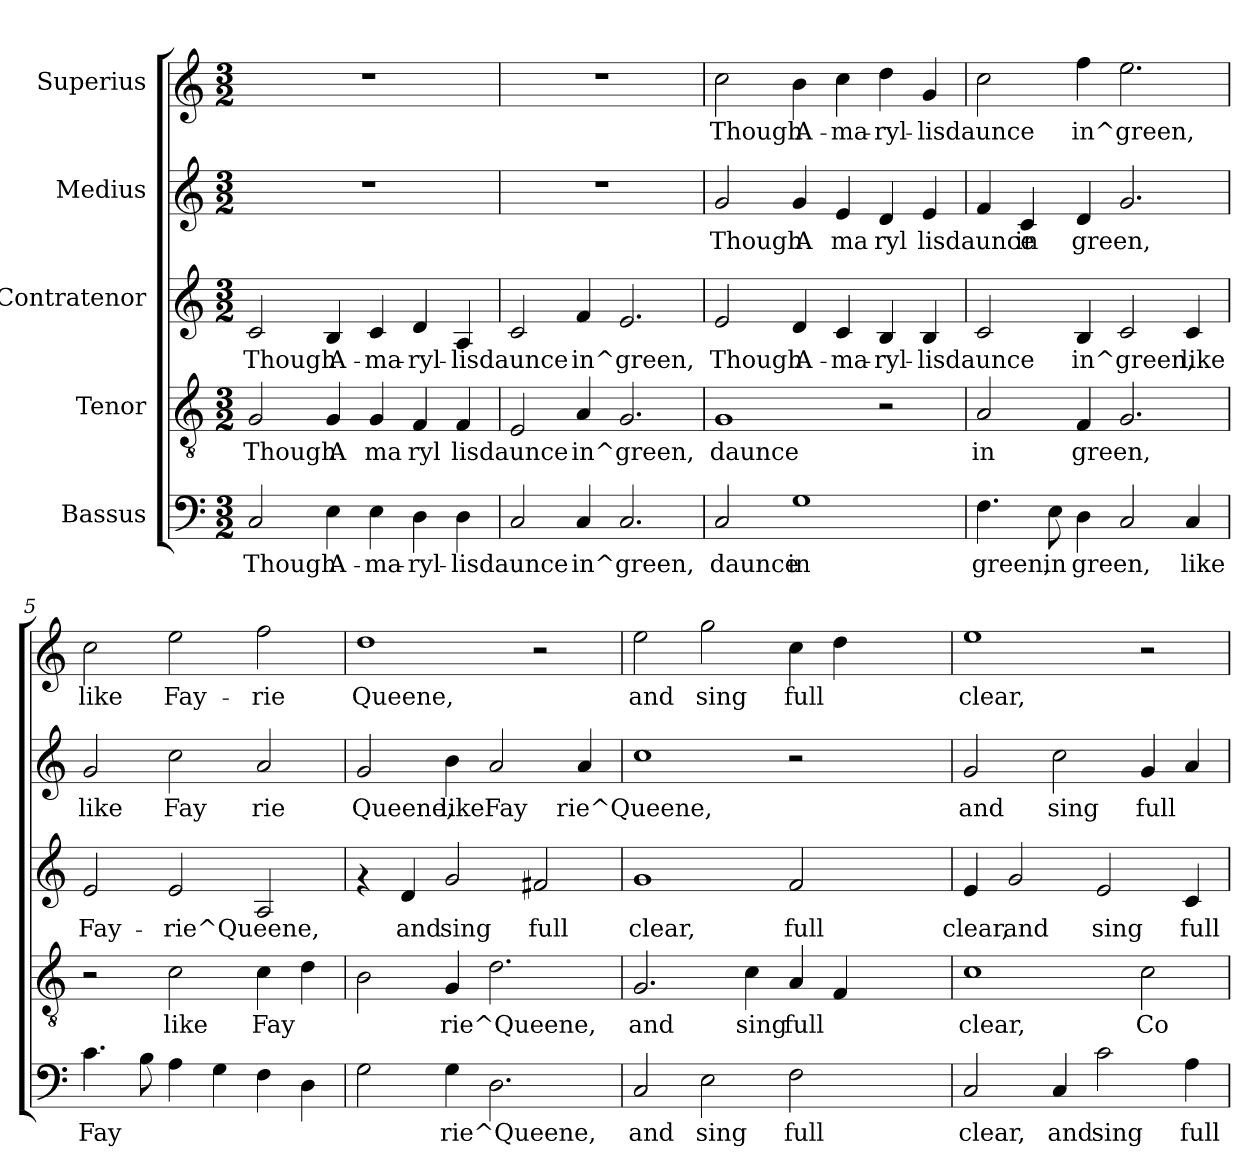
**kern	**text	**kern	**text	**kern	**text	**kern	**text	**kern	**text
*part5	*part5	*part4	*part4	*part3	*part3	*part2	*part2	*part1	*part1
*staff5	*staff5	*staff4	*staff4	*staff3	*staff3	*staff2	*staff2	*staff1	*staff1
*I"Bassus	*	*I"Tenor	*	*I"Contratenor	*	*I"Medius	*	*I"Superius	*
!!LO:PB:g=z
*stria5	*	*stria5	*	*stria5	*	*stria5	*	*stria5	*
*clefF4	*	*clefGv2	*	*clefG2	*	*clefG2	*	*clefG2	*
*M3/2	*	*M3/2	*	*M3/2	*	*M3/2	*	*M3/2	*
=1	=1	=1	=1	=1	=1	=1	=1	=1	=1
!	!LO:LY:b:cj	!	!LO:LY:b:cj	!	!LO:LY:b:cj	!	!	!	!
2C/	Though	2G/	Though	2c/	Though	1.r	.	1.r	.
!	!LO:LY:b:cj	!	!LO:LY:b:cj	!	!LO:LY:b:cj	!	!	!	!
4E\	A-	4G/	A	4B/	A-	.	.	.	.
!	!LO:LY:b:cj	!	!LO:LY:b:cj	!	!LO:LY:b:cj	!	!	!	!
4E\	-ma-	4G/	ma	4c/	-ma-	.	.	.	.
!	!LO:LY:b:cj	!	!LO:LY:b:cj	!	!LO:LY:b:cj	!	!	!	!
4D\	-ryl-	4F/	ryl	4d/	-ryl-	.	.	.	.
!	!LO:LY:b:cj	!	!LO:LY:b:cj	!	!LO:LY:b:cj	!	!	!	!
4D\	-lisdaunce	4F/	lisdaunce	4A/	-lisdaunce	.	.	.	.
=2	=2	=2	=2	=2	=2	=2	=2	=2	=2
!	!LO:LY:b:cj	!	!LO:LY:b:cj	!	!LO:LY:b:cj	!	!	!	!
2C/	.	2E/	.	2c/	.	1.r	.	1.r	.
!	!LO:LY:b:cj	!	!LO:LY:b:cj	!	!LO:LY:b:cj	!	!	!	!
4C/	in^green,	4A/	in^green,	4f/	in^green,	.	.	.	.
!	!LO:LY:b:cj	!	!LO:LY:b:cj	!	!LO:LY:b:cj	!	!	!	!
2.C/	.	2.G/	.	2.e/	.	.	.	.	.
=3	=3	=3	=3	=3	=3	=3	=3	=3	=3
!	!LO:LY:b:cj	!	!LO:LY:b:cj	!	!LO:LY:b:cj	!	!LO:LY:b:cj	!	!LO:LY:b:cj
2C/	daunce	1G	daunce	2e/	Though	2g/	Though	2cc\	Though
!	!LO:LY:b:cj	!	!	!	!LO:LY:b:cj	!	!LO:LY:b:cj	!	!LO:LY:b:cj
1G	in	.	.	4d/	A-	4g/	A	4b\	A-
!	!	!	!	!	!LO:LY:b:cj	!	!LO:LY:b:cj	!	!LO:LY:b:cj
.	.	.	.	4c/	-ma-	4e/	ma	4cc\	-ma-
!	!	!	!	!	!LO:LY:b:cj	!	!LO:LY:b:cj	!	!LO:LY:b:cj
.	.	2r	.	4B/	-ryl-	4d/	ryl	4dd\	-ryl-
!	!	!	!	!	!LO:LY:b:cj	!	!LO:LY:b:cj	!	!LO:LY:b:cj
.	.	.	.	4B/	-lisdaunce	4e/	lisdaunce	4g/	-lisdaunce
=4	=4	=4	=4	=4	=4	=4	=4	=4	=4
!	!LO:LY:b:cj	!	!LO:LY:b:cj	!	!LO:LY:b:cj	!	!LO:LY:b:cj	!	!LO:LY:b:cj
4.F\	green,	2A/	in	2c/	.	4f/	.	2cc\	.
!	!	!	!	!	!	!	!LO:LY:b:cj	!	!
.	.	.	.	.	.	4c/	in	.	.
!	!LO:LY:b:cj	!	!	!	!	!	!	!	!
8E\	in	.	.	.	.	.	.	.	.
!	!LO:LY:b:cj	!	!LO:LY:b:cj	!	!LO:LY:b:cj	!	!LO:LY:b:cj	!	!LO:LY:b:cj
4D\	green,	4F/	green,	4B/	in^green,	4d/	green,	4ff\	in^green,
!	!LO:LY:b:cj	!	!LO:LY:b:cj	!	!LO:LY:b:cj	!	!LO:LY:b:cj	!	!LO:LY:b:cj
2C/	.	2.G/	.	2c/	.	2.g/	.	2.ee\	.
!	!LO:LY:b:cj	!	!	!	!LO:LY:b:cj	!	!	!	!
4C/	like	.	.	4c/	like	.	.	.	.
=5	=5	=5	=5	=5	=5	=5	=5	=5	=5
!	!LO:LY:b:cj	!	!	!	!LO:LY:b:cj	!	!LO:LY:b:cj	!	!LO:LY:b:cj
4.c\	Fay-	2r	.	2e/	Fay-	2g/	like	2cc>\	like
!	!LO:LY:b:cj	!	!	!	!	!	!	!	!
8B\	--	.	.	.	.	.	.	.	.
!	!LO:LY:b:cj	!	!LO:LY:b:cj	!	!LO:LY:b:cj	!	!LO:LY:b:cj	!	!LO:LY:b:cj
4A\	--	2c\	like	2e/	-rie^Queene,	2cc\	Fay	2ee\	Fay-
!	!LO:LY:b:cj	!	!	!	!	!	!	!	!
4G\	--	.	.	.	.	.	.	.	.
!	!LO:LY:b:cj	!	!LO:LY:b:cj	!	!LO:LY:b:cj	!	!LO:LY:b:cj	!	!LO:LY:b:cj
4F\	--	4c\	Fay	2A/	.	2a/	rie	2ff\	-rie
!	!LO:LY:b:cj	!	!LO:LY:b:cj	!	!	!	!	!	!
4D\	--	4d\	.	.	.	.	.	.	.
!!LO:LB:g=z
=6	=6	=6	=6	=6	=6	=6	=6	=6	=6
!	!LO:LY:b:cj	!	!LO:LY:b:cj	!	!	!	!LO:LY:b:cj	!	!LO:LY:b:cj
2G\	--	2B\	.	4rf	.	2g/	Queene,	1dd	Queene,
!	!	!	!	!	!LO:LY:b:cj	!	!	!	!
.	.	.	.	4d/	and	.	.	.	.
!	!LO:LY:b:cj	!	!LO:LY:b:cj	!	!LO:LY:b:cj	!	!LO:LY:b:cj	!	!
4G\	-rie^Queene,	4G/	rie^Queene,	2g/	sing	4b\	like	.	.
!	!LO:LY:b:cj	!	!LO:LY:b:cj	!	!	!	!LO:LY:b:cj	!	!
2.D\	.	2.d\	.	.	.	2a/	Fay	.	.
!	!	!	!	!	!LO:LY:b:cj	!	!	!	!
.	.	.	.	2f#X/	full	.	.	2r	.
!	!	!	!	!	!	!	!LO:LY:b:cj	!	!
.	.	.	.	.	.	4a/	rie^Queene,	.	.
=7	=7	=7	=7	=7	=7	=7	=7	=7	=7
!	!LO:LY:b:cj	!	!LO:LY:b:cj	!	!LO:LY:b:cj	!	!LO:LY:b:cj	!	!LO:LY:b:cj
2C/	and	2.G/	and	1g	clear,	1cc	.	2ee\	and
!	!LO:LY:b:cj	!	!	!	!	!	!	!	!LO:LY:b:cj
2E\	sing	.	.	.	.	.	.	2gg\	sing
!	!	!	!LO:LY:b:cj	!	!	!	!	!	!
.	.	4c\	sing	.	.	.	.	.	.
!	!LO:LY:b:cj	!	!LO:LY:b:cj	!	!LO:LY:b:cj	!	!	!	!LO:LY:b:cj
2F\	full	4A/	full	2f/	full	2r	.	4cc\	full
!	!	!	!LO:LY:b:cj	!	!	!	!	!	!LO:LY:b:cj
.	.	4F/	.	.	.	.	.	4dd\	.
=8	=8	=8	=8	=8	=8	=8	=8	=8	=8
!	!LO:LY:b:cj	!	!LO:LY:b:cj	!	!LO:LY:b:cj	!	!LO:LY:b:cj	!	!LO:LY:b:cj
2C/	clear,	1c	clear,	4e/	clear,	2g/	and	1ee	clear,
!	!	!	!	!	!LO:LY:b:cj	!	!	!	!
.	.	.	.	2g/	and	.	.	.	.
!	!LO:LY:b:cj	!	!	!	!	!	!LO:LY:b:cj	!	!
4C/	and	.	.	.	.	2cc\	sing	.	.
!	!LO:LY:b:cj	!	!	!	!LO:LY:b:cj	!	!	!	!
2c\	sing	.	.	2e/	sing	.	.	.	.
!	!	!	!LO:LY:b:cj	!	!	!	!LO:LY:b:cj	!	!
.	.	2c\	Co	.	.	4g/	full	2r	.
!	!LO:LY:b:cj	!	!	!	!LO:LY:b:cj	!	!LO:LY:b:cj	!	!
4A\	full	.	.	4c/	full	4a/	.	.	.
=	=	=	=	=	=	=	=	=	=
*-	*-	*-	*-	*-	*-	*-	*-	*-	*-
